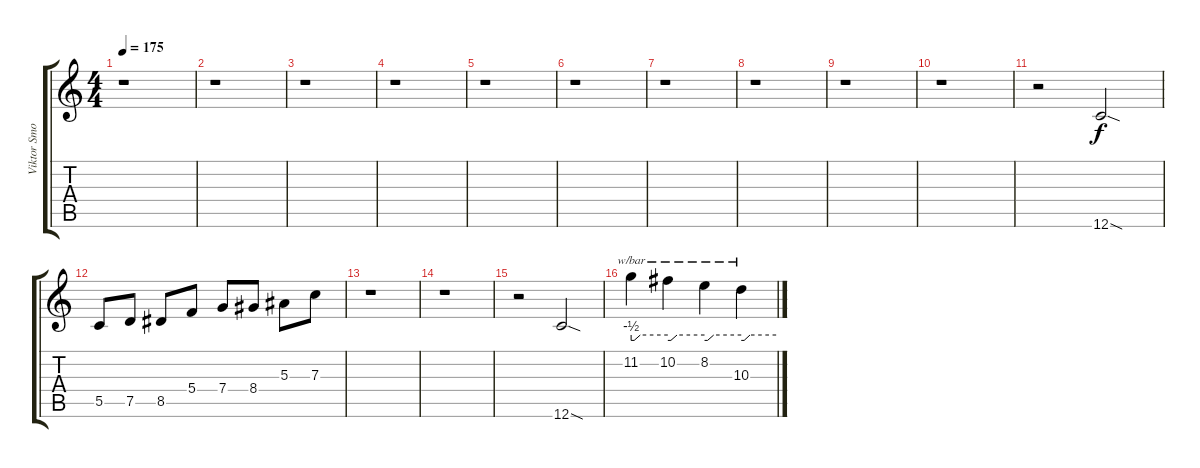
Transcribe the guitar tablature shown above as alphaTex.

\track ("Viktor Smolski Add. 1" "Viktor Smo") {instrument distortionguitar}
\staff {score tabs}
\tuning (D4 A3 F3 C3 G2 C2) {hide}
\ts (4 4)
\tempo 175
\clef g2
\ks c
r.1{dy f} |
r.1 |
r.1 |
r.1 |
r.1 |
r.1 |
r.1 |
r.1 |
r.1 |
r.1 |
r.2 12.6{sod}.2{volume 14} |
5.5.8 7.5.8 8.5.8 5.4.8 7.4.8 8.4.8 5.3.8 7.3.8 |
r.1 |
r.1 |
r.2 12.6{sod}.2 |
11.2.4{tbe (custom default 0 -2 5 -2 15 0 60 0)} 10.2.4{tbe (custom default 0 -2 5 -2 15 0 60 0)} 8.2.4{tbe (custom default 0 -2 5 -2 15 0 60 0)} 10.3.4{tbe (custom default 0 -2 5 -2 15 0 60 0)}
